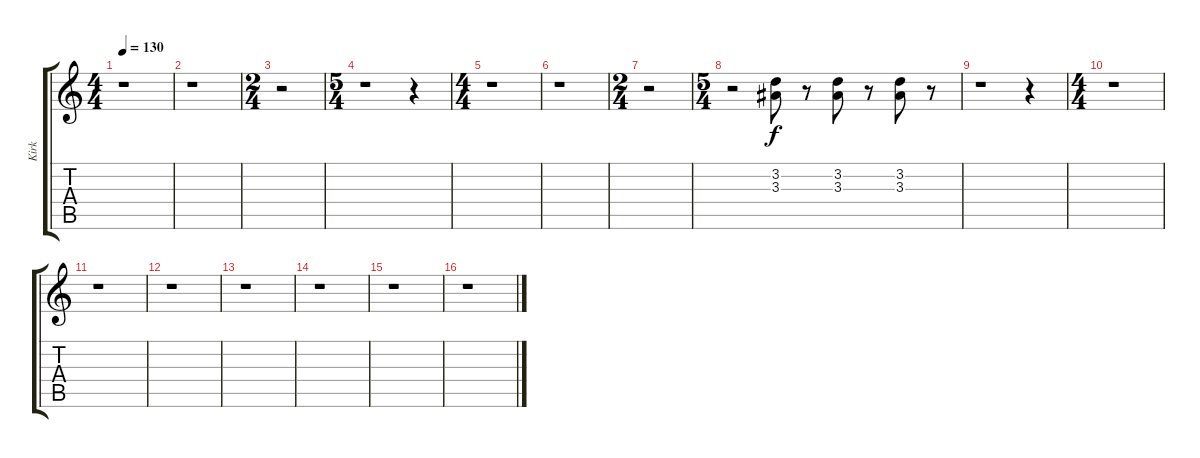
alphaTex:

\track ("Kirk" "Kirk") {instrument distortionguitar}
\staff {score tabs}
\tuning (E4 B3 G3 D3 A2 E2) {hide}
\ts (4 4)
\tempo 130
\clef g2
\ks c
r.1{dy f} |
r.1 |
\ts (2 4)
r.2 |
\ts (5 4)
r.1 r.4 |
\ts (4 4)
r.1 |
r.1 |
\ts (2 4)
r.2 |
\ts (5 4)
\section ("" "")
r.2 (3.2 3.3).8 r.8 (3.2 3.3).8 r.8 (3.2 3.3).8 r.8 |
r.1 r.4 |
\ts (4 4)
\section ("" "")
r.1 |
r.1 |
r.1 |
r.1 |
\section ("" "")
r.1 |
r.1 |
r.1
